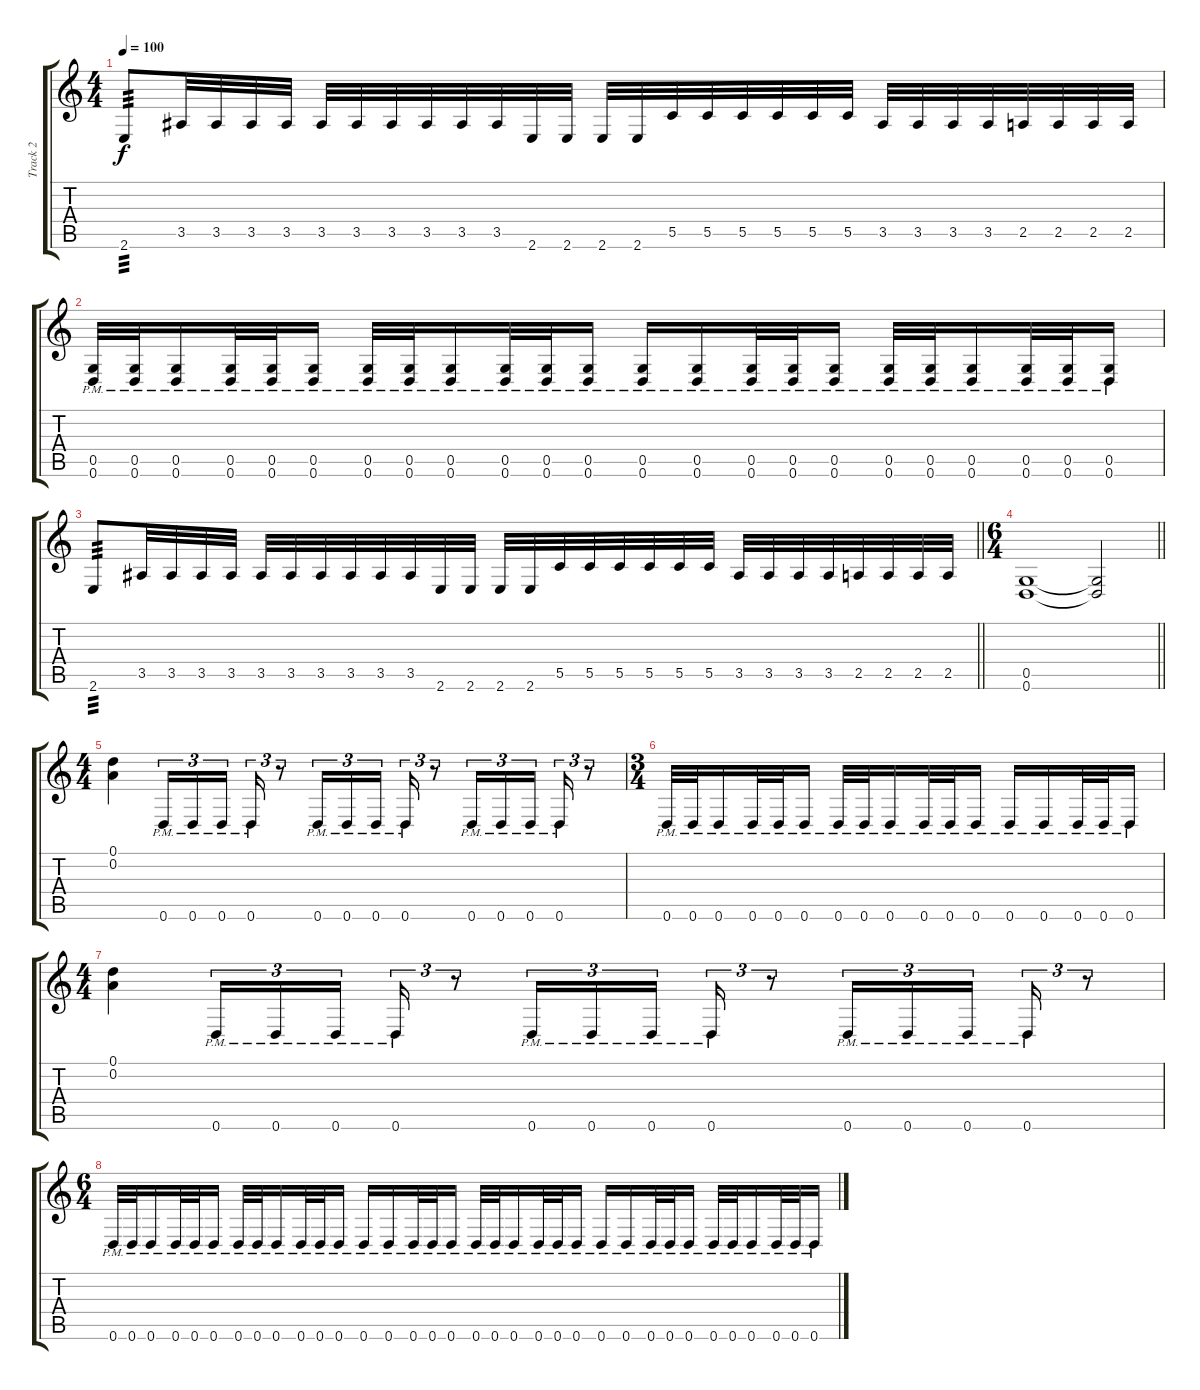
\track ("Track 2" "Track 2") {instrument distortionguitar}
\staff {score tabs}
\tuning (D4 A3 F3 C3 G2 D2) {hide}
\ts (4 4)
\tempo 100
\clef g2
\ks c
2.6.8{tp 3 dy f} 3.5.32 3.5.32 3.5.32 3.5.32 3.5.32 3.5.32 3.5.32 3.5.32 3.5.32 3.5.32 2.6.32 2.6.32 2.6.32 2.6.32 5.5.32 5.5.32 5.5.32 5.5.32 5.5.32 5.5.32 3.5.32 3.5.32 3.5.32 3.5.32 2.5.32 2.5.32 2.5.32 2.5.32 |
(0.5{pm} 0.6{pm}).32 (0.5{pm} 0.6{pm}).32 (0.5{pm} 0.6{pm}).16 (0.5{pm} 0.6{pm}).32 (0.5{pm} 0.6{pm}).32 (0.5{pm} 0.6{pm}).16 (0.5{pm} 0.6{pm}).32 (0.5{pm} 0.6{pm}).32 (0.5{pm} 0.6{pm}).16 (0.5{pm} 0.6{pm}).32 (0.5{pm} 0.6{pm}).32 (0.5{pm} 0.6{pm}).16 (0.5{pm} 0.6{pm}).16 (0.5{pm} 0.6{pm}).16 (0.5{pm} 0.6{pm}).32 (0.5{pm} 0.6{pm}).32 (0.5{pm} 0.6{pm}).16 (0.5{pm} 0.6{pm}).32 (0.5{pm} 0.6{pm}).32 (0.5{pm} 0.6{pm}).16 (0.5{pm} 0.6{pm}).32 (0.5{pm} 0.6{pm}).32 (0.5{pm} 0.6{pm}).16 |
\barLineRight lightlight
2.6.8{tp 3} 3.5.32 3.5.32 3.5.32 3.5.32 3.5.32 3.5.32 3.5.32 3.5.32 3.5.32 3.5.32 2.6.32 2.6.32 2.6.32 2.6.32 5.5.32 5.5.32 5.5.32 5.5.32 5.5.32 5.5.32 3.5.32 3.5.32 3.5.32 3.5.32 2.5.32 2.5.32 2.5.32 2.5.32 |
\ts (6 4)
\section ("" "")
\barLineRight lightlight
(0.5 0.6).1 (0.5{t} 0.6{t}).2 |
\ts (4 4)
\section ("" "")
(0.1 0.2).4 0.6{pm}.16{tu (3 2)} 0.6{pm}.16{tu (3 2)} 0.6{pm}.16{tu (3 2) beam splitsecondary} 0.6{pm}.16{tu (3 2)} r.8{tu (3 2)} 0.6{pm}.16{tu (3 2)} 0.6{pm}.16{tu (3 2)} 0.6{pm}.16{tu (3 2) beam splitsecondary} 0.6{pm}.16{tu (3 2)} r.8{tu (3 2)} 0.6{pm}.16{tu (3 2)} 0.6{pm}.16{tu (3 2)} 0.6{pm}.16{tu (3 2) beam splitsecondary} 0.6{pm}.16{tu (3 2)} r.8{tu (3 2)} |
\ts (3 4)
0.6{pm}.32 0.6{pm}.32 0.6{pm}.16 0.6{pm}.32 0.6{pm}.32 0.6{pm}.16 0.6{pm}.32 0.6{pm}.32 0.6{pm}.16 0.6{pm}.32 0.6{pm}.32 0.6{pm}.16 0.6{pm}.16 0.6{pm}.16 0.6{pm}.32 0.6{pm}.32 0.6{pm}.16 |
\ts (4 4)
(0.1 0.2).4 0.6{pm}.16{tu (3 2)} 0.6{pm}.16{tu (3 2)} 0.6{pm}.16{tu (3 2) beam splitsecondary} 0.6{pm}.16{tu (3 2)} r.8{tu (3 2)} 0.6{pm}.16{tu (3 2)} 0.6{pm}.16{tu (3 2)} 0.6{pm}.16{tu (3 2) beam splitsecondary} 0.6{pm}.16{tu (3 2)} r.8{tu (3 2)} 0.6{pm}.16{tu (3 2)} 0.6{pm}.16{tu (3 2)} 0.6{pm}.16{tu (3 2) beam splitsecondary} 0.6{pm}.16{tu (3 2)} r.8{tu (3 2)} |
\ts (6 4)
0.6{pm}.32 0.6{pm}.32 0.6{pm}.16 0.6{pm}.32 0.6{pm}.32 0.6{pm}.16 0.6{pm}.32 0.6{pm}.32 0.6{pm}.16 0.6{pm}.32 0.6{pm}.32 0.6{pm}.16 0.6{pm}.16 0.6{pm}.16 0.6{pm}.32 0.6{pm}.32 0.6{pm}.16 0.6{pm}.32 0.6{pm}.32 0.6{pm}.16 0.6{pm}.32 0.6{pm}.32 0.6{pm}.16 0.6{pm}.16 0.6{pm}.16 0.6{pm}.32 0.6{pm}.32 0.6{pm}.16 0.6{pm}.32 0.6{pm}.32 0.6{pm}.16 0.6{pm}.32 0.6{pm}.32 0.6{pm}.16
